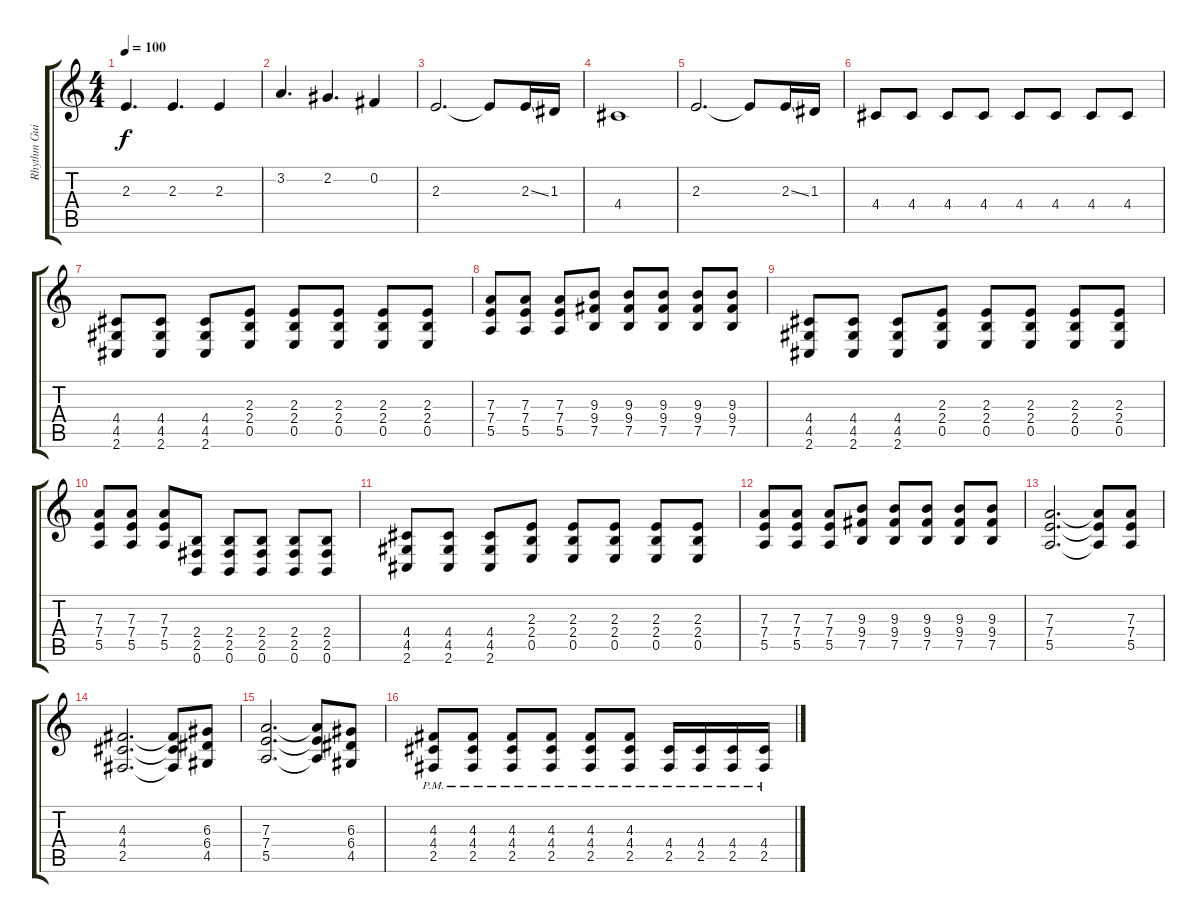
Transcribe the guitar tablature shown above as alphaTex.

\track ("Rhythm Guitar 1" "Rhythm Gui") {instrument distortionguitar}
\staff {score tabs}
\tuning (B3 Gb3 D3 A2 E2 B1) {hide}
\ts (4 4)
\tempo 100
\clef g2
\ks c
2.3.4{d dy f} 2.3.4{d} 2.3.4 |
3.2.4{d} 2.2.4{d} 0.2.4 |
2.3.2{d} 2.3{t}.8 2.3{ss}.16 1.3.16 |
4.4.1 |
2.3.2{d} 2.3{t}.8 2.3{ss}.16 1.3.16 |
4.4.8{volume 10 balance 4} 4.4.8{volume 16} 4.4.8 4.4.8 4.4.8 4.4.8 4.4.8 4.4.8 |
(4.4 4.5 2.6).8 (4.4 4.5 2.6).8 (4.4 4.5 2.6).8 (2.3 2.4 0.5).8 (2.3 2.4 0.5).8 (2.3 2.4 0.5).8 (2.3 2.4 0.5).8 (2.3 2.4 0.5).8 |
(7.3 7.4 5.5).8 (7.3 7.4 5.5).8 (7.3 7.4 5.5).8 (9.3 9.4 7.5).8 (9.3 9.4 7.5).8 (9.3 9.4 7.5).8 (9.3 9.4 7.5).8 (9.3 9.4 7.5).8 |
(4.4 4.5 2.6).8 (4.4 4.5 2.6).8 (4.4 4.5 2.6).8 (2.3 2.4 0.5).8 (2.3 2.4 0.5).8 (2.3 2.4 0.5).8 (2.3 2.4 0.5).8 (2.3 2.4 0.5).8 |
(7.3 7.4 5.5).8 (7.3 7.4 5.5).8 (7.3 7.4 5.5).8 (2.4 2.5 0.6).8 (2.4 2.5 0.6).8 (2.4 2.5 0.6).8 (2.4 2.5 0.6).8 (2.4 2.5 0.6).8 |
(4.4 4.5 2.6).8 (4.4 4.5 2.6).8 (4.4 4.5 2.6).8 (2.3 2.4 0.5).8 (2.3 2.4 0.5).8 (2.3 2.4 0.5).8 (2.3 2.4 0.5).8 (2.3 2.4 0.5).8 |
(7.3 7.4 5.5).8 (7.3 7.4 5.5).8 (7.3 7.4 5.5).8 (9.3 9.4 7.5).8 (9.3 9.4 7.5).8 (9.3 9.4 7.5).8 (9.3 9.4 7.5).8 (9.3 9.4 7.5).8 |
(7.3 7.4 5.5).2{d} (7.3{t} 7.4{t} 5.5{t}).8 (7.3 7.4 5.5).8 |
(4.3 4.4 2.5).2{d} (4.3{t} 4.4{t} 2.5{t}).8 (6.3 6.4 4.5).8 |
(7.3 7.4 5.5).2{d} (7.3{t} 7.4{t} 5.5{t}).8 (6.3 6.4 4.5).8 |
(4.3{pm} 4.4{pm} 2.5{pm}).8 (4.3{pm} 4.4{pm} 2.5{pm}).8 (4.3{pm} 4.4{pm} 2.5{pm}).8 (4.3{pm} 4.4{pm} 2.5{pm}).8 (4.3{pm} 4.4{pm} 2.5{pm}).8 (4.3{pm} 4.4{pm} 2.5{pm}).8 (4.4{pm} 2.5{pm}).16 (4.4{pm} 2.5{pm}).16 (4.4{pm} 2.5{pm}).16 (4.4{pm} 2.5{pm}).16
